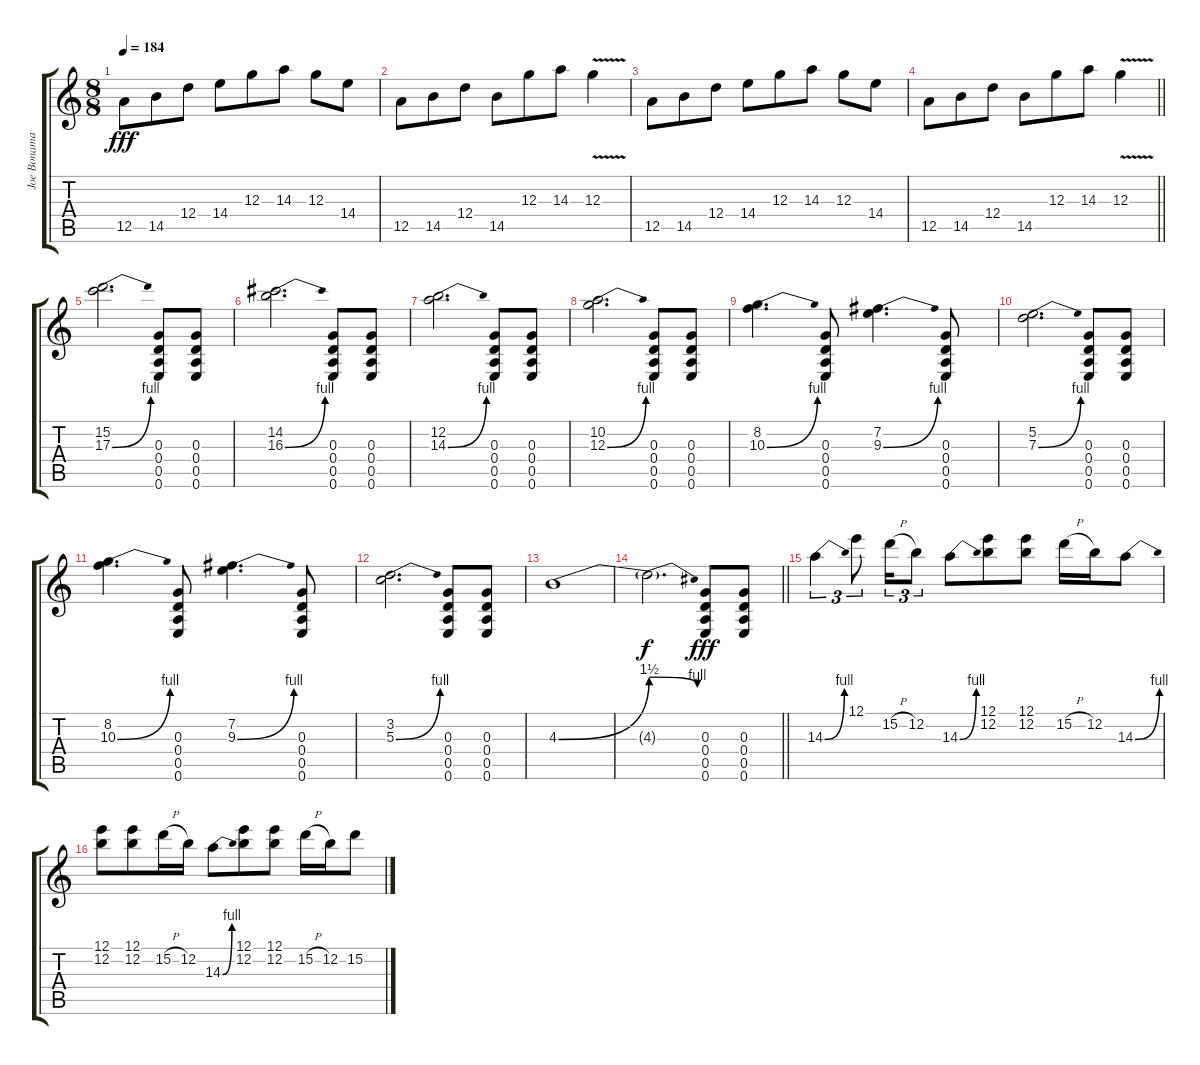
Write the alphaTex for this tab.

\track ("Joe Bonamassa Guitar" "Joe Bonama") {instrument overdrivenguitar}
\staff {score tabs}
\tuning (E4 B3 G3 D3 A2 E2) {hide}
\ts (8 8)
\tempo 184
\clef g2
\ks c
12.5.8{dy fff} 14.5.8 12.4.8 14.4.8 12.3.8 14.3.8 12.3.8 14.4.8 |
12.5.8 14.5.8 12.4.8 14.5.8 12.3.8 14.3.8 12.3{v}.4 |
12.5.8 14.5.8 12.4.8 14.4.8 12.3.8 14.3.8 12.3.8 14.4.8 |
\barLineRight lightlight
12.5.8 14.5.8 12.4.8 14.5.8 12.3.8 14.3.8 12.3{v}.4 |
(15.2 17.3{be (bend 0 0 60 4)}).2{d} (0.3 0.4 0.5 0.6).8 (0.3 0.4 0.5 0.6).8 |
(14.2 16.3{be (bend 0 0 60 4)}).2{d} (0.3 0.4 0.5 0.6).8 (0.3 0.4 0.5 0.6).8 |
(12.2 14.3{be (bend 0 0 60 4)}).2{d} (0.3 0.4 0.5 0.6).8 (0.3 0.4 0.5 0.6).8 |
(10.2 12.3{be (bend 0 0 60 4)}).2{d} (0.3 0.4 0.5 0.6).8 (0.3 0.4 0.5 0.6).8 |
(8.2 10.3{be (bend 0 0 60 4)}).4{d} (0.3 0.4 0.5 0.6).8 (7.2 9.3{be (bend 0 0 60 4)}).4{d} (0.3 0.4 0.5 0.6).8 |
(5.2 7.3{be (bend 0 0 60 4)}).2{d} (0.3 0.4 0.5 0.6).8 (0.3 0.4 0.5 0.6).8 |
(8.2 10.3{be (bend 0 0 60 4)}).4{d} (0.3 0.4 0.5 0.6).8 (7.2 9.3{be (bend 0 0 60 4)}).4{d} (0.3 0.4 0.5 0.6).8 |
(3.2 5.3{be (bend 0 0 60 4)}).2{d} (0.3 0.4 0.5 0.6).8 (0.3 0.4 0.5 0.6).8 |
4.3{be (bend 0 0 60 6)}.1 |
\barLineRight lightlight
4.3{be (release 0 6 60 4) t}.2{d dy f} (0.3 0.4 0.5 0.6).8{dy fff} (0.3 0.4 0.5 0.6).8 |
14.3{be (bend 0 0 60 4)}.4{tu (3 2)} 12.1.8{tu (3 2)} 15.2{h}.16{tu (3 2)} 12.2.8{tu (3 2)} 14.3{be (bend 0 0 60 4)}.8 (12.1 12.2).8 (12.1 12.2).8 15.2{h}.16 12.2.16 14.3{be (bend 0 0 60 4)}.8 |
(12.1 12.2).8 (12.1 12.2).8 15.2{h}.16 12.2.16 14.3{be (bend 0 0 60 4)}.8 (12.1 12.2).8 (12.1 12.2).8 15.2{h}.16 12.2.16 15.2.8
